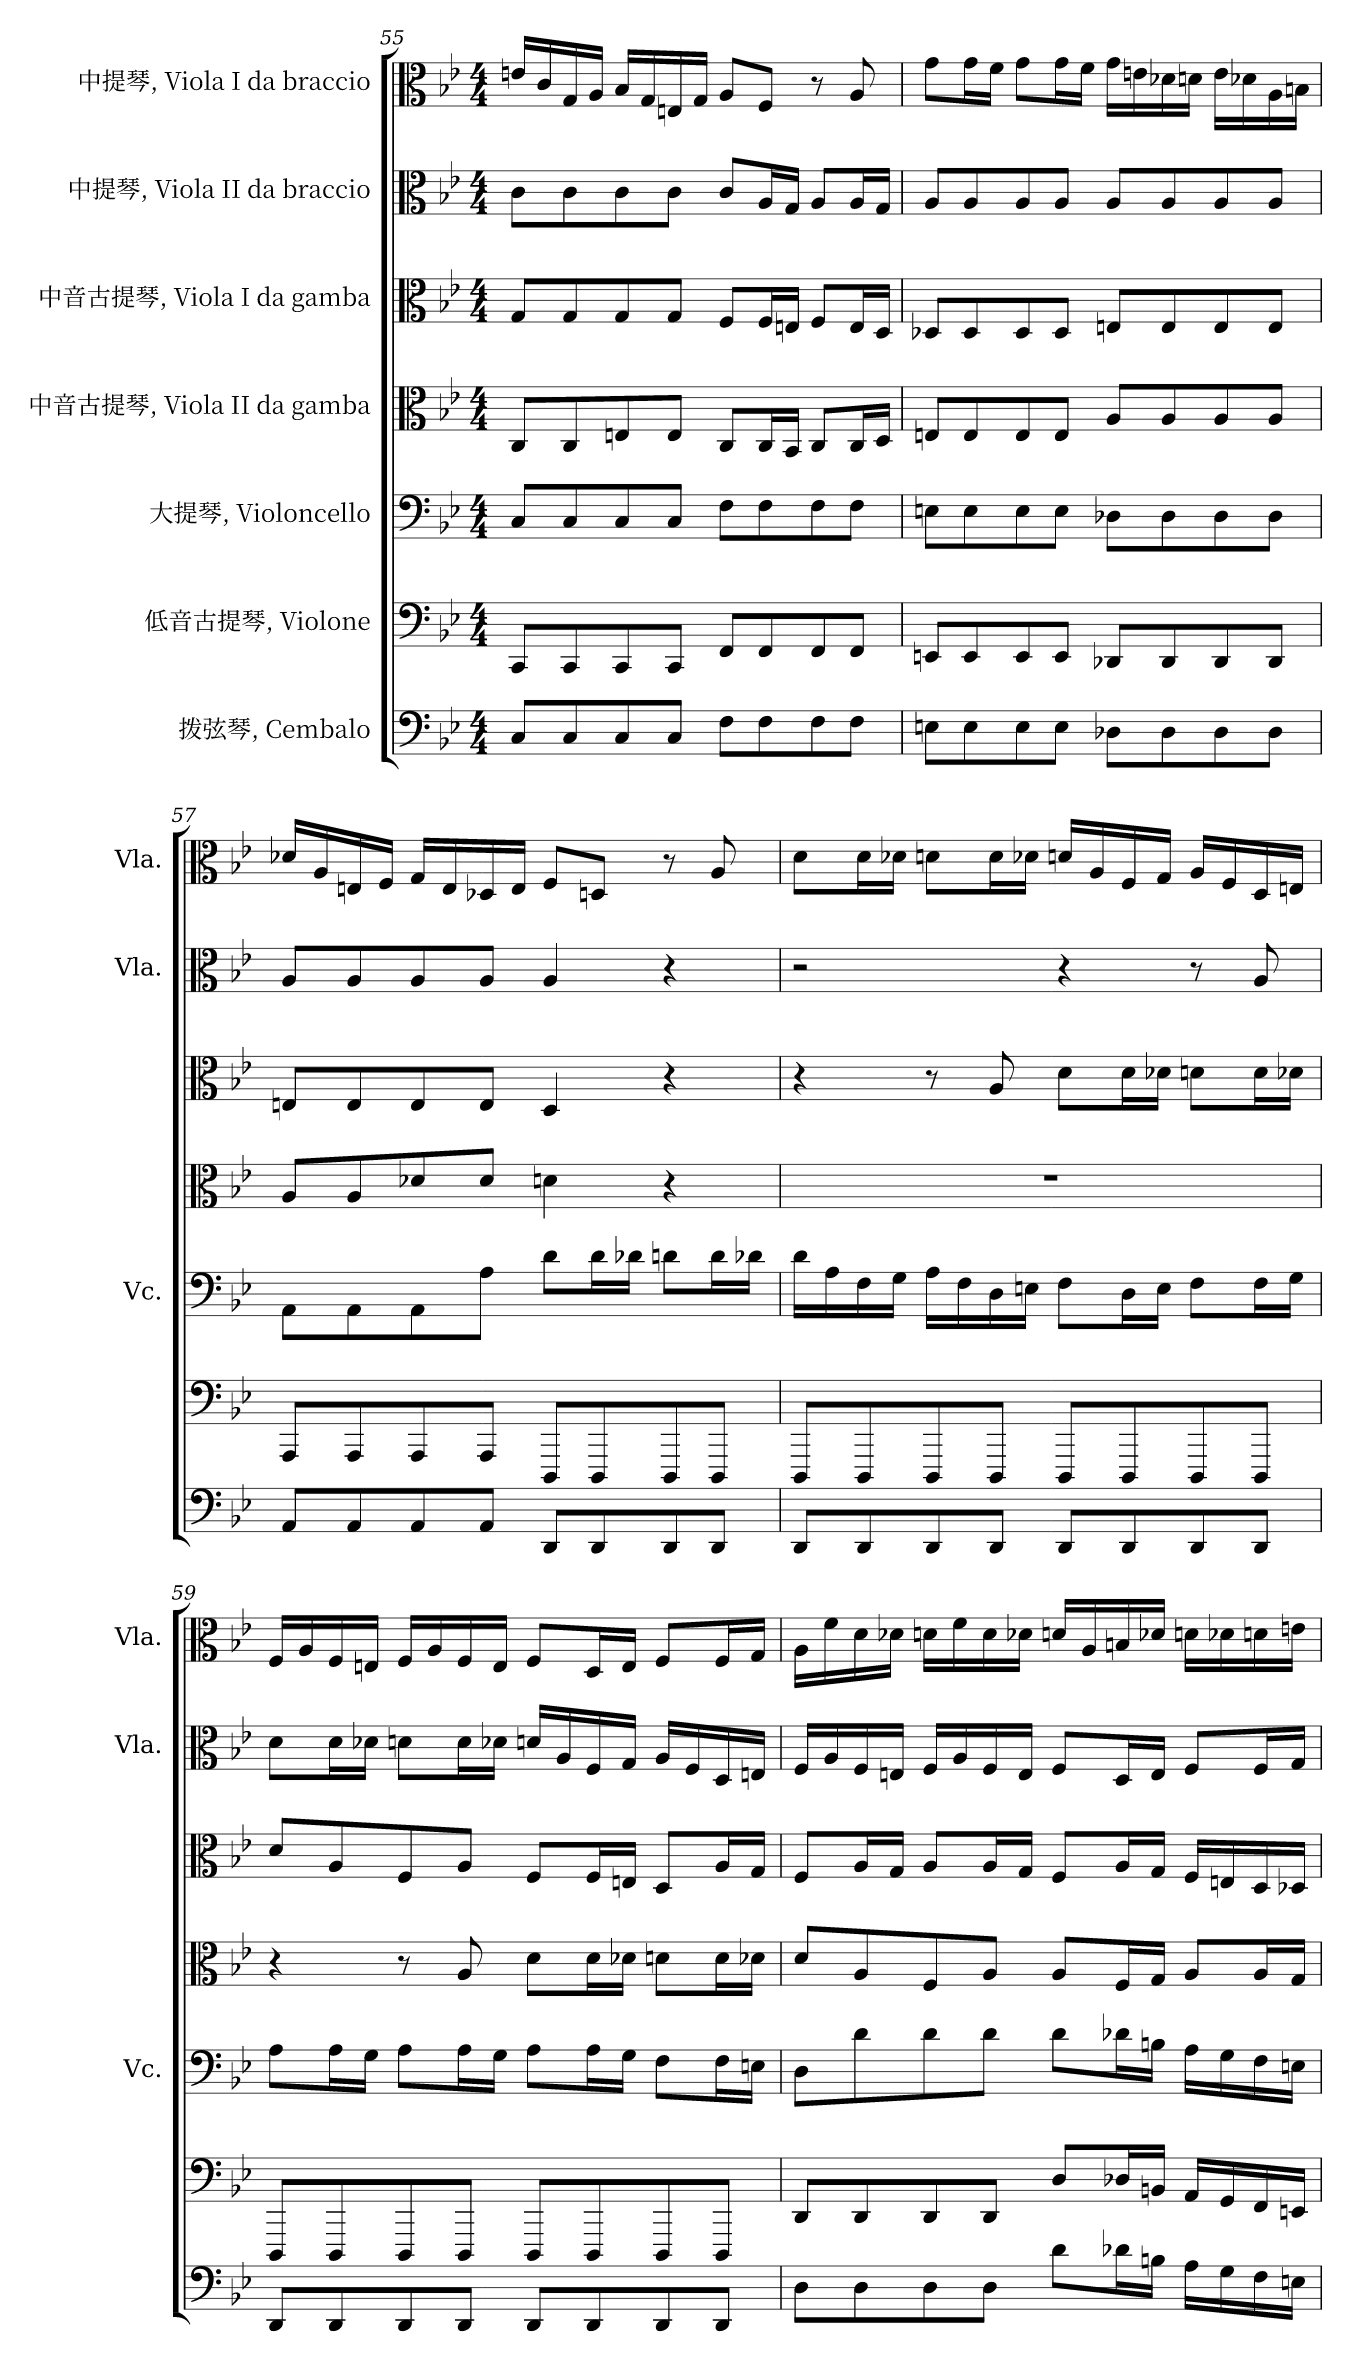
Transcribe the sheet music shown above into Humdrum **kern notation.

**kern	**kern	**kern	**kern	**kern	**kern	**kern
*part7	*part6	*part5	*part4	*part3	*part2	*part1
*staff7	*staff6	*staff5	*staff4	*staff3	*staff2	*staff1
*I"拨弦琴, Cembalo	*I"低音古提琴, Violone	*I"大提琴, Violoncello	*I"中音古提琴, Viola II da gamba	*I"中音古提琴, Viola I da gamba	*I"中提琴, Viola II da braccio	*I"中提琴, Viola I da braccio
*	*	*I'Vc.	*	*	*I'Vla.	*I'Vla.
!!LO:PB:g=z
*clefF4	*clefF4	*clefF4	*clefC3	*clefC3	*clefC3	*clefC3
*k[b-e-]	*k[b-e-]	*k[b-e-]	*k[b-e-]	*k[b-e-]	*k[b-e-]	*k[b-e-]
*M4/4	*M4/4	*M4/4	*M4/4	*M4/4	*M4/4	*M4/4
=55	=55	=55	=55	=55	=55	=55
8C/L	8CC/L	8C/L	8C/L	8G/L	8c\L	16en/LL
.	.	.	.	.	.	16c/
8C/	8CC/	8C/	8C/	8G/	8c\	16G/
.	.	.	.	.	.	16A/JJ
8C/	8CC/	8C/	8En/	8G/	8c\	16B-/LL
.	.	.	.	.	.	16G/
8C/J	8CC/J	8C/J	8E/J	8G/J	8c\J	16En/
.	.	.	.	.	.	16G/JJ
8F\L	8FF/L	8F\L	8C/L	8F/L	8c/L	8A/L
8F\	8FF/	8F\	16C/L	16F/L	16A/L	8F/J
.	.	.	16BB-/JJ	16En/JJ	16G/JJ	.
8F\	8FF/	8F\	8C/L	8F/L	8A/L	8r
8F\J	8FF/J	8F\J	16C/L	16E/L	16A/L	8A/
.	.	.	16D/JJ	16D/JJ	16G/JJ	.
=56	=56	=56	=56	=56	=56	=56
8En\L	8EEn/L	8En\L	8En/L	8D-X/L	8A/L	8g\L
8E\	8EE/	8E\	8E/	8D-/	8A/	16g\L
.	.	.	.	.	.	16f\JJ
8E\	8EE/	8E\	8E/	8D-/	8A/	8g\L
8E\J	8EE/J	8E\J	8E/J	8D-/J	8A/J	16g\L
.	.	.	.	.	.	16f\JJ
8D-X\L	8DD-X/L	8D-X\L	8A/L	8En/L	8A/L	16g\LL
.	.	.	.	.	.	16en\
8D-\	8DD-/	8D-\	8A/	8E/	8A/	16d-X\
.	.	.	.	.	.	16dn\JJ
8D-\	8DD-/	8D-\	8A/	8E/	8A/	16e\LL
.	.	.	.	.	.	16d-X\
8D-\J	8DD-/J	8D-\J	8A/J	8E/J	8A/J	16A\
.	.	.	.	.	.	16Bn\JJ
!!LO:PB:g=z
=57	=57	=57	=57	=57	=57	=57
8AA/L	8AAA/L	8AA\L	8A/L	8En/L	8A/L	16d-X/LL
.	.	.	.	.	.	16A/
8AA/	8AAA/	8AA\	8A/	8E/	8A/	16En/
.	.	.	.	.	.	16F/JJ
8AA/	8AAA/	8AA\	8d-X/	8E/	8A/	16G/LL
.	.	.	.	.	.	16E/
8AA/J	8AAA/J	8A\J	8d-/J	8E/J	8A/J	16D-X/
.	.	.	.	.	.	16E/JJ
8DD/L	8DDD/L	8d\L	4dn\	4D/	4A/	8F/L
8DD/	8DDD/	16d\L	.	.	.	8Dn/J
.	.	16d-X\JJ	.	.	.	.
8DD/	8DDD/	8dn\L	4r	4r	4r	8r
8DD/J	8DDD/J	16d\L	.	.	.	8A/
.	.	16d-X\JJ	.	.	.	.
=58	=58	=58	=58	=58	=58	=58
8DD/L	8DDD/L	16d\LL	1r	4r	2r	8d\L
.	.	16A\	.	.	.	.
8DD/	8DDD/	16F\	.	.	.	16d\L
.	.	16G\JJ	.	.	.	16d-X\JJ
8DD/	8DDD/	16A\LL	.	8r	.	8dn\L
.	.	16F\	.	.	.	.
8DD/J	8DDD/J	16D\	.	8A/	.	16d\L
.	.	16En\JJ	.	.	.	16d-X\JJ
8DD/L	8DDD/L	8F\L	.	8d\L	4r	16dn/LL
.	.	.	.	.	.	16A/
8DD/	8DDD/	16D\L	.	16d\L	.	16F/
.	.	16E\JJ	.	16d-X\JJ	.	16G/JJ
8DD/	8DDD/	8F\L	.	8dn\L	8r	16A/LL
.	.	.	.	.	.	16F/
8DD/J	8DDD/J	16F\L	.	16d\L	8A/	16D/
.	.	16G\JJ	.	16d-X\JJ	.	16En/JJ
!!LO:PB:g=z
=59	=59	=59	=59	=59	=59	=59
8DD/L	8DDD/L	8A\L	4r	8d/L	8d\L	16F/LL
.	.	.	.	.	.	16A/
8DD/	8DDD/	16A\L	.	8A/	16d\L	16F/
.	.	16G\JJ	.	.	16d-X\JJ	16En/JJ
8DD/	8DDD/	8A\L	8r	8F/	8dn\L	16F/LL
.	.	.	.	.	.	16A/
8DD/J	8DDD/J	16A\L	8A/	8A/J	16d\L	16F/
.	.	16G\JJ	.	.	16d-X\JJ	16E/JJ
8DD/L	8DDD/L	8A\L	8d\L	8F/L	16dn/LL	8F/L
.	.	.	.	.	16A/	.
8DD/	8DDD/	16A\L	16d\L	16F/L	16F/	16D/L
.	.	16G\JJ	16d-X\JJ	16En/JJ	16G/JJ	16E/JJ
8DD/	8DDD/	8F\L	8dn\L	8D/L	16A/LL	8F/L
.	.	.	.	.	16F/	.
8DD/J	8DDD/J	16F\L	16d\L	16A/L	16D/	16F/L
.	.	16En\JJ	16d-X\JJ	16G/JJ	16En/JJ	16G/JJ
!!LO:PB:g=z
=60	=60	=60	=60	=60	=60	=60
8D\L	8DD/L	8D\L	8d/L	8F/L	16F/LL	16A\LL
.	.	.	.	.	16A/	16f\
8D\	8DD/	8d\	8A/	16A/L	16F/	16d\
.	.	.	.	16G/JJ	16En/JJ	16d-X\JJ
8D\	8DD/	8d\	8F/	8A/L	16F/LL	16dn\LL
.	.	.	.	.	16A/	16f\
8D\J	8DD/J	8d\J	8A/J	16A/L	16F/	16d\
.	.	.	.	16G/JJ	16E/JJ	16d-X\JJ
8d\L	8D/L	8d\L	8A/L	8F/L	8F/L	16dn/LL
.	.	.	.	.	.	16A/
16d-X\L	16D-X/L	16d-X\L	16F/L	16A/L	16D/L	16Bn/
16Bn\JJ	16BBn/JJ	16Bn\JJ	16G/JJ	16G/JJ	16E/JJ	16d-X/JJ
16A\LL	16AA/LL	16A\LL	8A/L	16F/LL	8F/L	16dn\LL
16G\	16GG/	16G\	.	16En/	.	16d-X\
16F\	16FF/	16F\	16A/L	16D/	16F/L	16dn\
16En\JJ	16EEn/JJ	16En\JJ	16G/JJ	16D-X/JJ	16G/JJ	16en\JJ
=	=	=	=	=	=	=
*-	*-	*-	*-	*-	*-	*-
